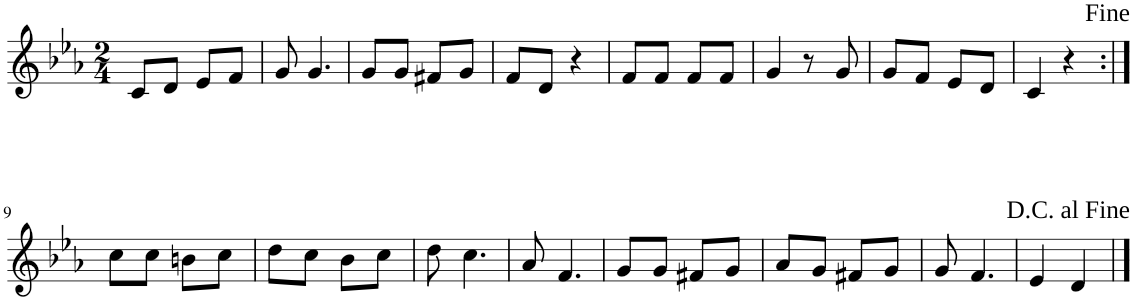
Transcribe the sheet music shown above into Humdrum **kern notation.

**kern
*part1
*staff1
*I"Voice
*clefG2
*k[b-e-a-]
*M2/4
=1
8c/L
8d/J
8e-/L
8f/J
=2
8g/
4.g/
=3
8g/L
8g/J
8f#X/L
8g/J
=4
8f/L
8d/J
4r
=5
8f/L
8f/J
8f/L
8f/J
=6
4g/
8r
8g/
=7
8g/L
8f/J
8e-/L
8d/J
=8
4c/
4r
!LO:TX:a:t=<font face="Times New Roman"/>Fine
!!LO:LB:g=z
=9:|!
8cc\L
8cc\J
8bn\L
8cc\J
=10
8dd\L
8cc\J
8b-\L
8cc\J
=11
8dd\
4.cc\
=12
8a-/
4.f/
=13
8g/L
8g/J
8f#X/L
8g/J
=14
8a-/L
8g/J
8f#X/L
8g/J
=15
8g/
4.f/
=16
4e-/
4d/
!LO:TX:a:t=<font face="Times New Roman"/>D.C. al Fine
==
*-
